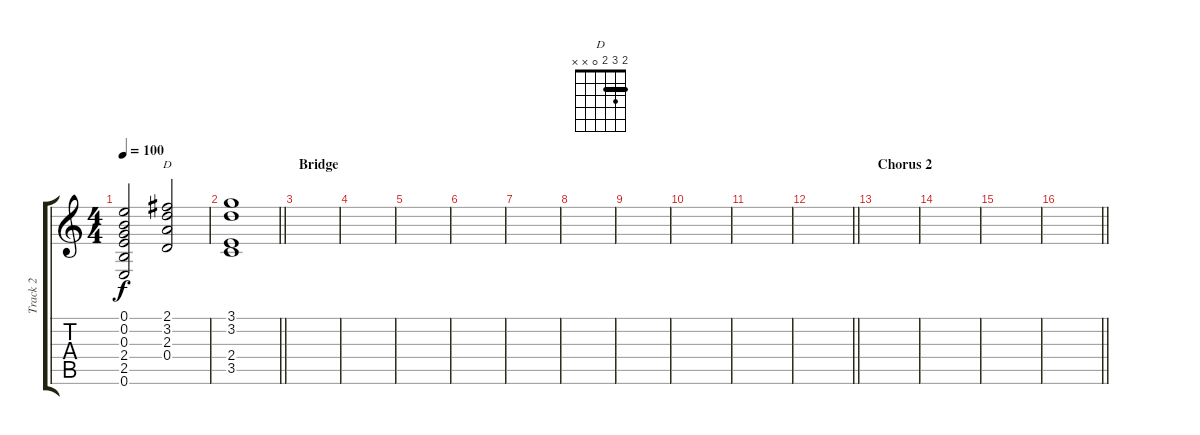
\track ("Track 2" "Track 2") {instrument distortionguitar}
\staff {score tabs}
\tuning (E4 B3 G3 D3 A2 E2) {hide}
\chord ("D" 2 3 2 0 x x) {barre 2}
\ts (4 4)
\tempo 100
\clef g2
\ks c
(0.1 0.2 0.3 2.4 2.5 0.6).2{dy f} (2.1 3.2 2.3 0.4).2{ch "D"} |
\barLineRight lightlight
(3.1 3.2 2.4 3.5).1 |
\section ("" "Bridge")
|
|
|
|
|
|
|
|
|
\barLineRight lightlight
|
\section ("" "Chorus 2")
|
|
|
\barLineRight lightlight
